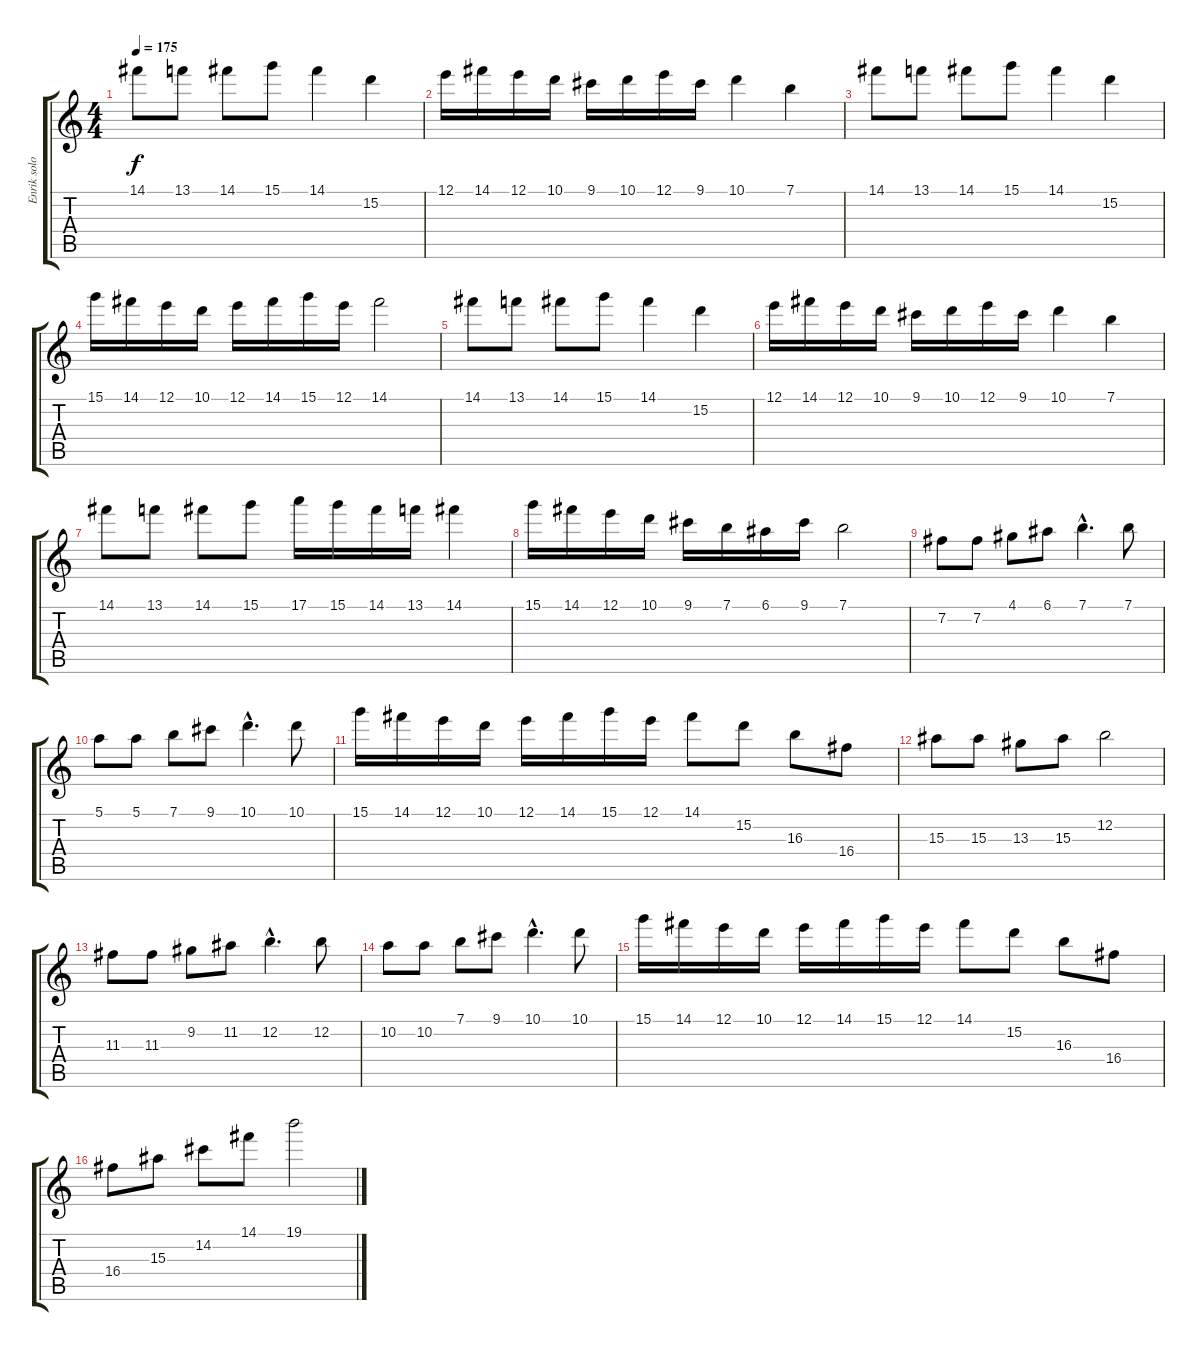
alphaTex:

\track ("Enrik solo" "Enrik solo") {instrument distortionguitar}
\staff {score tabs}
\tuning (E4 B3 G3 D3 A2 E2) {hide}
\ts (4 4)
\tempo 175
\clef g2
\ks c
14.1.8{dy f} 13.1.8 14.1.8 15.1.8 14.1.4 15.2.4 |
12.1.16 14.1.16 12.1.16 10.1.16 9.1.16 10.1.16 12.1.16 9.1.16 10.1.4 7.1.4 |
14.1.8 13.1.8 14.1.8 15.1.8 14.1.4 15.2.4 |
15.1.16 14.1.16 12.1.16 10.1.16 12.1.16 14.1.16 15.1.16 12.1.16 14.1.2 |
14.1.8 13.1.8 14.1.8 15.1.8 14.1.4 15.2.4 |
12.1.16 14.1.16 12.1.16 10.1.16 9.1.16 10.1.16 12.1.16 9.1.16 10.1.4 7.1.4 |
14.1.8 13.1.8 14.1.8 15.1.8 17.1.16 15.1.16 14.1.16 13.1.16 14.1.4 |
15.1.16 14.1.16 12.1.16 10.1.16 9.1.16 7.1.16 6.1.16 9.1.16 7.1.2 |
7.2.8 7.2.8 4.1.8 6.1.8 7.1{hac}.4{d} 7.1.8 |
5.1.8 5.1.8 7.1.8 9.1.8 10.1{hac}.4{d} 10.1.8 |
15.1.16 14.1.16 12.1.16 10.1.16 12.1.16 14.1.16 15.1.16 12.1.16 14.1.8 15.2.8 16.3.8 16.4.8 |
15.3.8 15.3.8 13.3.8 15.3.8 12.2.2 |
11.3.8 11.3.8 9.2.8 11.2.8 12.2{hac}.4{d} 12.2.8 |
10.2.8 10.2.8 7.1.8 9.1.8 10.1{hac}.4{d} 10.1.8 |
15.1.16 14.1.16 12.1.16 10.1.16 12.1.16 14.1.16 15.1.16 12.1.16 14.1.8 15.2.8 16.3.8 16.4.8 |
16.4.8 15.3.8 14.2.8 14.1.8 19.1.2
